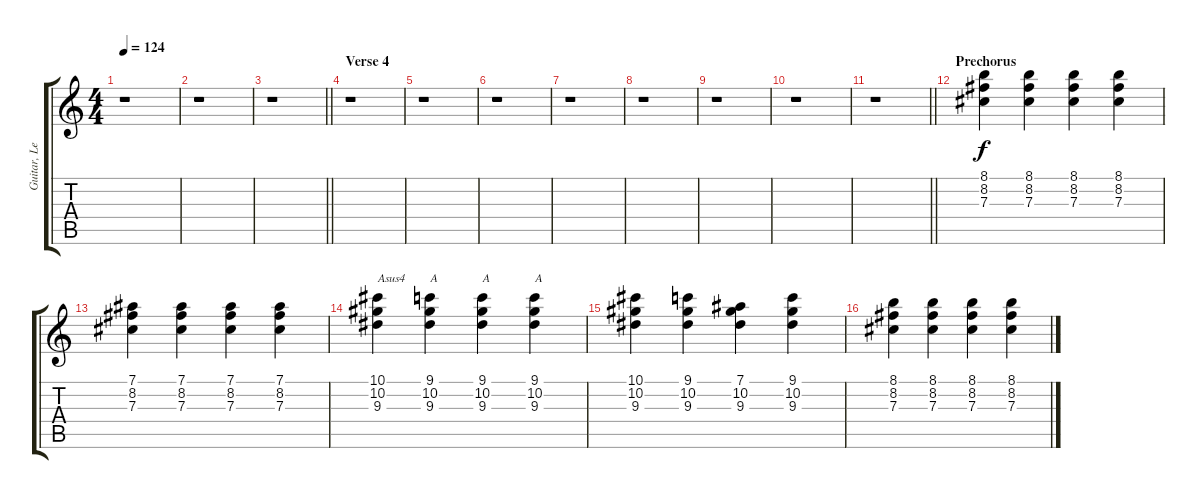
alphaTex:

\track ("Guitar, Lead" "Guitar, Le") {instrument distortionguitar}
\staff {score tabs}
\tuning (Eb4 Bb3 Gb3 Db3 Ab2 Eb2) {hide}
\ts (4 4)
\tempo 124
\clef g2
\ks c
r.1{dy f} |
r.1 |
\barLineRight lightlight
r.1 |
\section ("" "Verse 4")
r.1 |
r.1 |
r.1 |
r.1 |
r.1 |
r.1 |
r.1 |
\barLineRight lightlight
r.1 |
\section ("" "Prechorus")
(8.1 8.2 7.3).4 (8.1 8.2 7.3).4 (8.1 8.2 7.3).4 (8.1 8.2 7.3).4 |
(7.1 8.2 7.3).4 (7.1 8.2 7.3).4 (7.1 8.2 7.3).4 (7.1 8.2 7.3).4 |
(10.1 10.2 9.3).4{txt "Asus4"} (9.1 10.2 9.3).4{txt "A"} (9.1 10.2 9.3).4{txt "A"} (9.1 10.2 9.3).4{txt "A"} |
(10.1 10.2 9.3).4 (9.1 10.2 9.3).4 (7.1 10.2 9.3).4 (9.1 10.2 9.3).4 |
(8.1 8.2 7.3).4 (8.1 8.2 7.3).4 (8.1 8.2 7.3).4 (8.1 8.2 7.3).4
